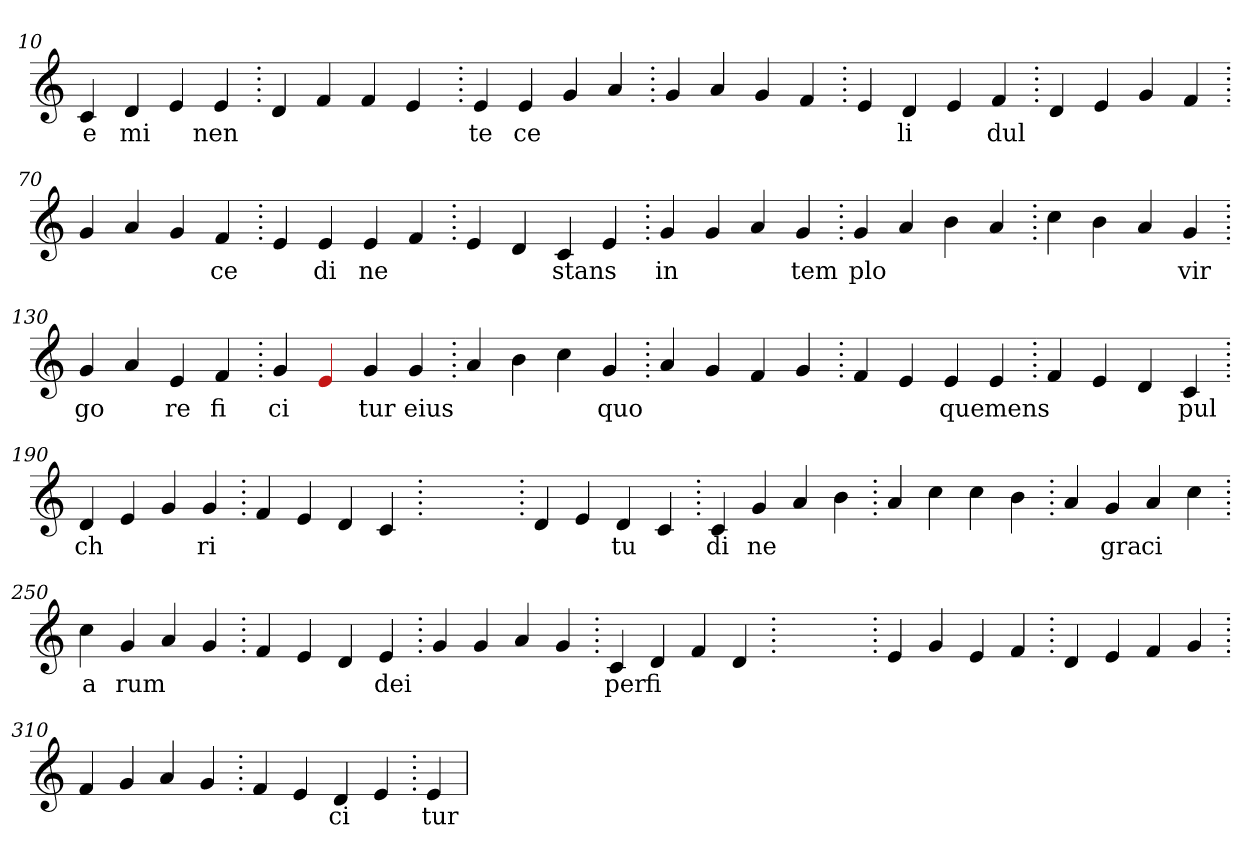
**kern	**text
*part1	*part1
*staff1	*staff1
*clefG2	*
=10.	=10.
4c	e
4d	mi
4e	.
4e	nen
=20.	=20.
4d	.
4f	.
4f	.
4e	.
=30.	=30.
4e	te
4e	ce
4g	.
4a	.
=40.	=40.
4g	.
4a	.
4g	.
4f	.
=50.	=50.
4e	.
4d	li
4e	.
4f	dul
=60.	=60.
4d	.
4e	.
4g	.
4f	.
=70.	=70.
4g	.
4a	.
4g	.
4f	ce
=80.	=80.
4e	.
4e	di
4e	ne
4f	.
=90.	=90.
4e	.
4d	.
4c	stans
4e	.
=100.	=100.
4g	in
4g	.
4a	.
4g	tem
=110.	=110.
4g	plo
4a	.
4b	.
4a	.
=120.	=120.
4cc	.
4b	.
4a	.
4g	vir
=130.	=130.
4g	go
4a	.
4e	re
4f	fi
=140.	=140.
4g	ci
4Re	.
4g	tur
4g	eius
=150.	=150.
4a	.
4b	.
4cc	.
4g	quo
=160.	=160.
4a	.
4g	.
4f	.
4g	.
=170.	=170.
4f	.
4e	.
4e	que
4e	mens
=180.	=180.
4f	.
4e	.
4d	.
4c	pul
=190.	=190.
4d	ch
4e	.
4g	.
4g	ri
=200.	=200.
4f	.
4e	.
4d	.
4c	.
=210.	=210.
1ryy	.
=210.	=210.
4d	.
4e	.
4d	tu
4c	.
=220.	=220.
4c	di
4g	ne
4a	.
4b	.
=230.	=230.
4a	.
4cc	.
4cc	.
4b	.
=240.	=240.
4a	.
4g	gra
4a	ci
4cc	.
=250.	=250.
4cc	a
4g	rum
4a	.
4g	.
=260.	=260.
4f	.
4e	.
4d	.
4e	dei
=270.	=270.
4g	.
4g	.
4a	.
4g	.
=280.	=280.
4c	per
4d	fi
4f	.
4d	.
=290.	=290.
1ryy	.
=290.	=290.
4e	.
4g	.
4e	.
4f	.
=300.	=300.
4d	.
4e	.
4f	.
4g	.
=310.	=310.
4f	.
4g	.
4a	.
4g	.
=320.	=320.
4f	.
4e	.
4d	ci
4e	.
=330.	=330.
4e	tur
=	=
*-	*-
